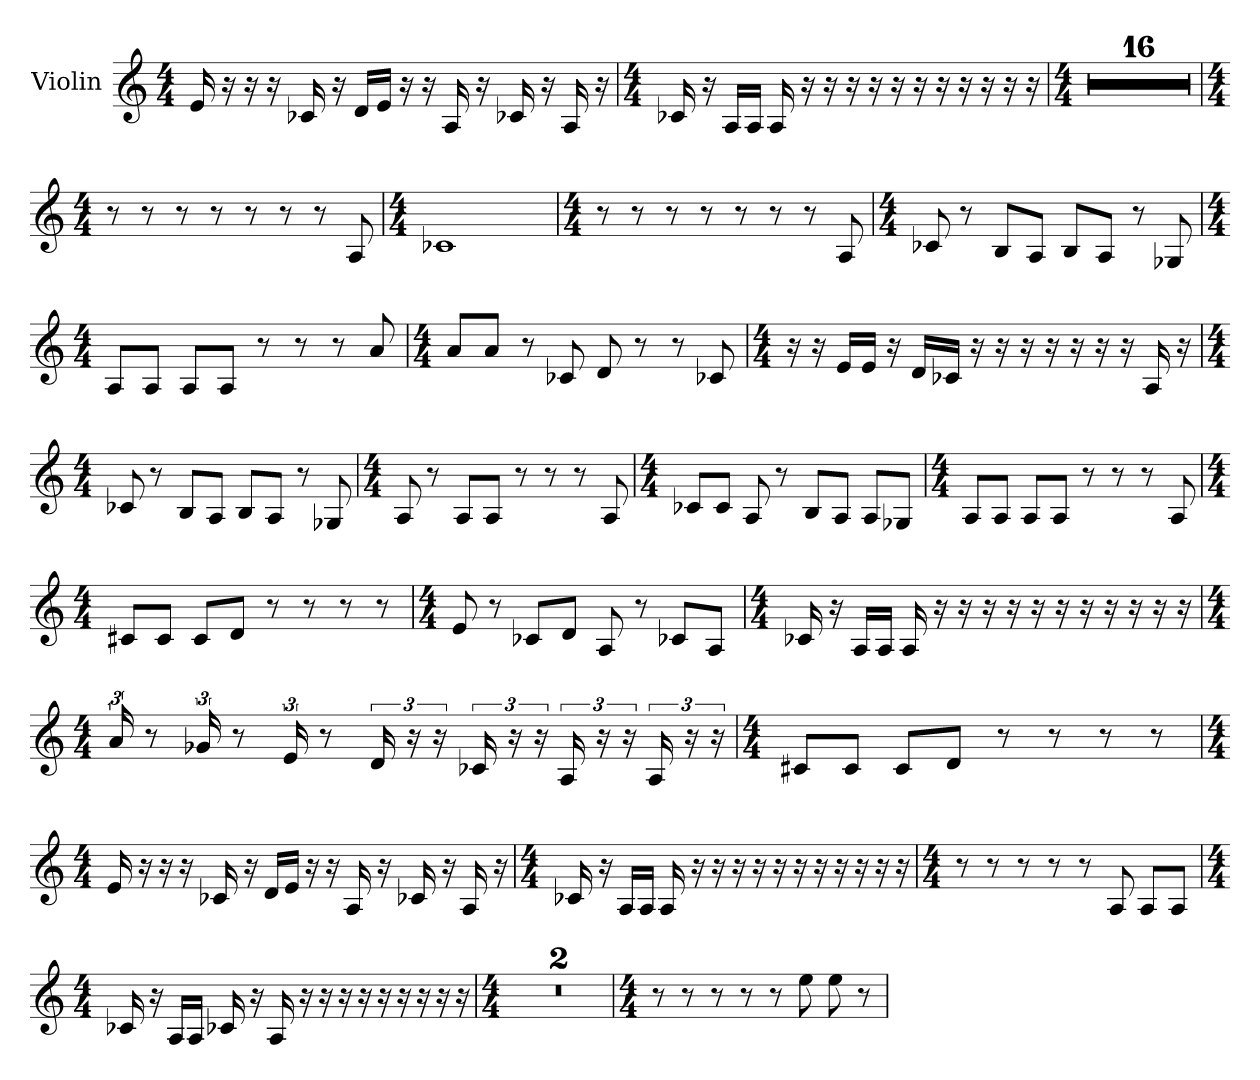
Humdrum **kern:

**kern
*part1
*staff1
*I"Violin
*I'Vln
*M4/4
=
16e
16r
16r
16r
16c-X
16r
16dLL
16eJJ
16r
16r
16A
16r
16c-X
16r
16A
16r
=
*M4/4
16c-X
16r
16ALL
16AJJ
16A
16r
16r
16r
16r
16r
16r
16r
16r
16r
16r
16r
=
*M4/4
1r
=
*M4/4
1r
=
*M4/4
1r
=
*M4/4
1r
=
*M4/4
1r
=
*M4/4
1r
=
*M4/4
1r
=
*M4/4
1r
=
*M4/4
1r
=
*M4/4
1r
=
*M4/4
1r
=
*M4/4
1r
=
*M4/4
1r
=
*M4/4
1r
=
*M4/4
1r
=
*M4/4
1r
=
*M4/4
8r
8r
8r
8r
8r
8r
8r
8A
=
*M4/4
1c-X
=
*M4/4
8r
8r
8r
8r
8r
8r
8r
8A
=
*M4/4
8c-X
8r
8BL
8AJ
8BL
8AJ
8r
8G-X
=
*M4/4
8AL
8AJ
8AL
8AJ
8r
8r
8r
8a
=
*M4/4
8aL
8aJ
8r
8c-X
8d
8r
8r
8c-X
=
*M4/4
16r
16r
16eLL
16eJJ
16r
16dLL
16c-XJJ
16r
16r
16r
16r
16r
16r
16r
16A
16r
=
*M4/4
8c-X
8r
8BL
8AJ
8BL
8AJ
8r
8G-X
=
*M4/4
8A
8r
8AL
8AJ
8r
8r
8r
8A
=
*M4/4
8c-XL
8c-J
8A
8r
8BL
8AJ
8AL
8G-XJ
=
*M4/4
8AL
8AJ
8AL
8AJ
8r
8r
8r
8A
=
*M4/4
8c#XL
8c#J
8c#L
8dJ
8r
8r
8r
8r
=
*M4/4
8e
8r
8c-XL
8dJ
8A
8r
8c-XL
8AJ
=
*M4/4
16c-X
16r
16ALL
16AJJ
16A
16r
16r
16r
16r
16r
16r
16r
16r
16r
16r
16r
=
*M4/4
24a
8r
24g-X
8r
24e
8r
24d
24r
24r
24c-X
24r
24r
24A
24r
24r
24A
24r
24r
=
*M4/4
8c#XL
8c#J
8c#L
8dJ
8r
8r
8r
8r
=
*M4/4
16e
16r
16r
16r
16c-X
16r
16dLL
16eJJ
16r
16r
16A
16r
16c-X
16r
16A
16r
=
*M4/4
16c-X
16r
16ALL
16AJJ
16A
16r
16r
16r
16r
16r
16r
16r
16r
16r
16r
16r
=
*M4/4
8r
8r
8r
8r
8r
8A
8AL
8AJ
=
*M4/4
16c-X
16r
16ALL
16AJJ
16c-X
16r
16A
16r
16r
16r
16r
16r
16r
16r
16r
16r
=
*M4/4
1r
=
*M4/4
1r
=
*M4/4
8r
8r
8r
8r
8r
8ee
8ee
8r
=
*-
